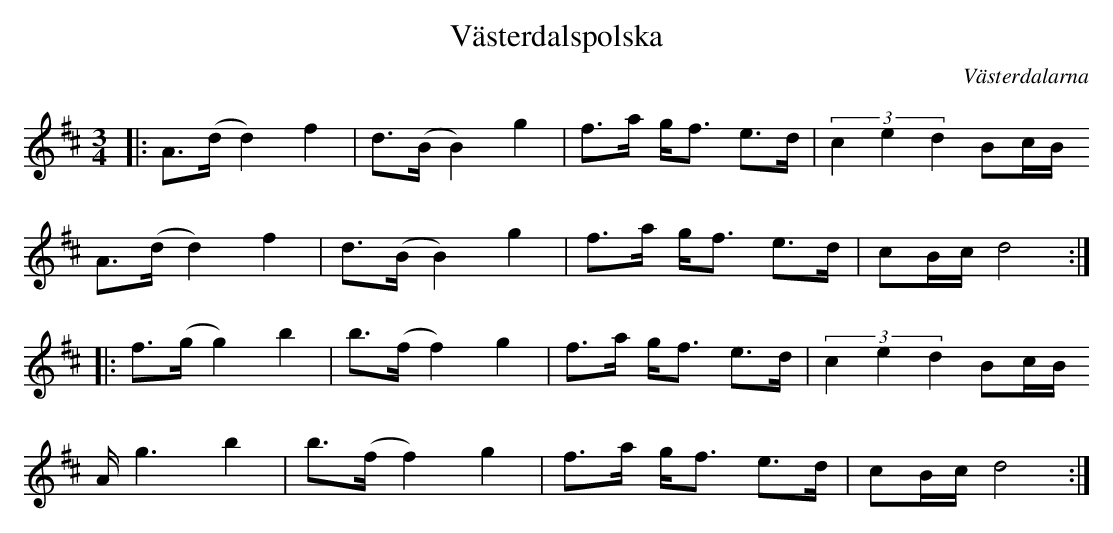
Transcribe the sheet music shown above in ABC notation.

X:1
T:Västerdalspolska
O:Västerdalarna
M:3/4
L:1/8
K:D
|: A>(d d2) f2 | d>(B B2) g2 | f>a g<f e>d | (3 c2e2d2 Bc/B/
A>(d d2) f2 | d>(B B2) g2 | f>a g<f e>d | cB/c/ d4 :|
|: f>(g g2) b2 | b>(f f2) g2 | f>a g<f e>d | (3 c2e2d2 Bc/B/
A< g2 b2 | b>(f f2) g2 | f>a g<f e>d | cB/c/ d4 :|
